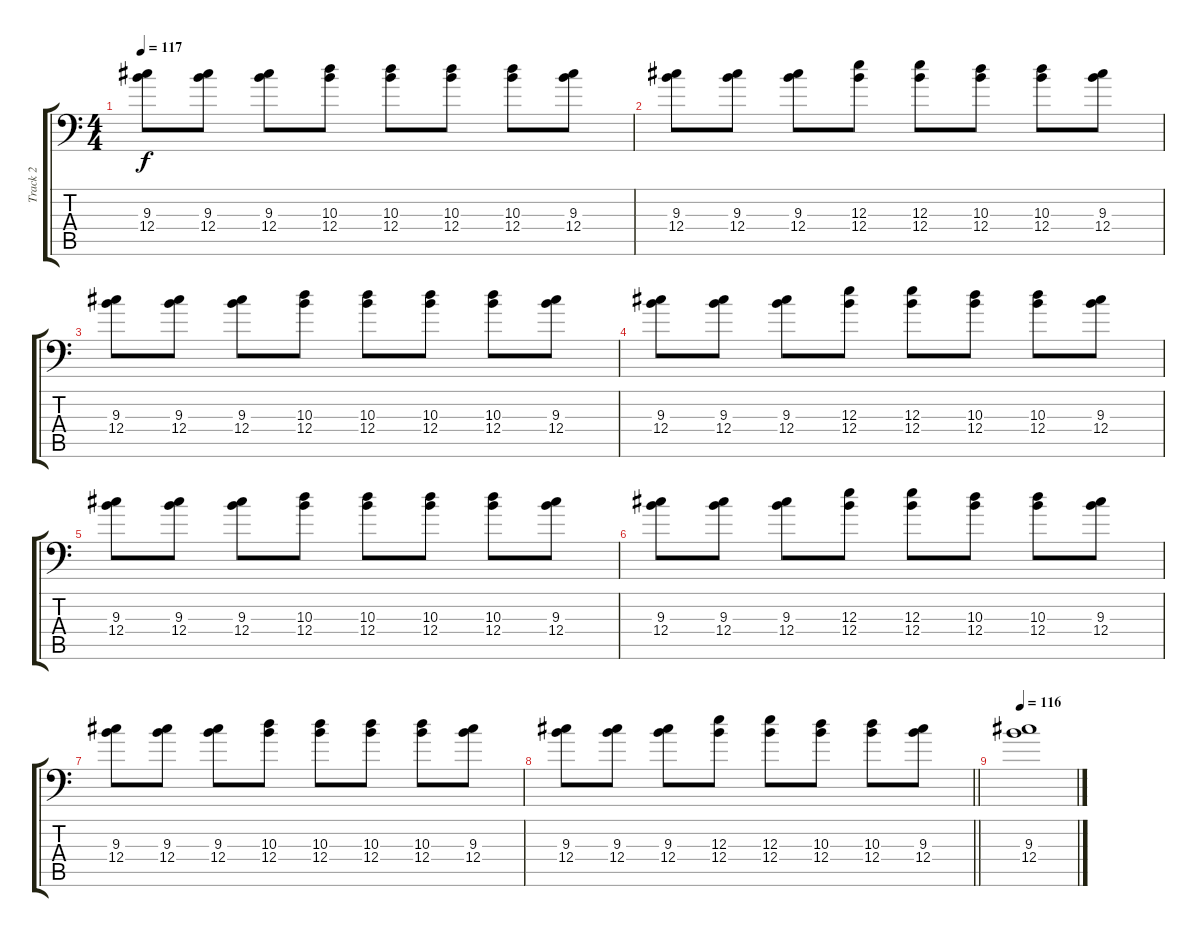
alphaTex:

\track ("Track 2" "Track 2") {instrument distortionguitar}
\staff {score tabs}
\tuning (Db4 Ab3 E3 B2 Gb2 Gb1) {hide}
\ts (4 4)
\section ("" "")
\tempo 117
\clef f4
\ks c
(9.3 12.4).8{dy f} (9.3 12.4).8 (9.3 12.4).8 (10.3 12.4).8 (10.3 12.4).8 (10.3 12.4).8 (10.3 12.4).8 (9.3 12.4).8 |
(9.3 12.4).8 (9.3 12.4).8 (9.3 12.4).8 (12.3 12.4).8 (12.3 12.4).8 (10.3 12.4).8 (10.3 12.4).8 (9.3 12.4).8 |
(9.3 12.4).8 (9.3 12.4).8 (9.3 12.4).8 (10.3 12.4).8 (10.3 12.4).8 (10.3 12.4).8 (10.3 12.4).8 (9.3 12.4).8 |
(9.3 12.4).8 (9.3 12.4).8 (9.3 12.4).8 (12.3 12.4).8 (12.3 12.4).8 (10.3 12.4).8 (10.3 12.4).8 (9.3 12.4).8 |
(9.3 12.4).8 (9.3 12.4).8 (9.3 12.4).8 (10.3 12.4).8 (10.3 12.4).8 (10.3 12.4).8 (10.3 12.4).8 (9.3 12.4).8 |
(9.3 12.4).8 (9.3 12.4).8 (9.3 12.4).8 (12.3 12.4).8 (12.3 12.4).8 (10.3 12.4).8 (10.3 12.4).8 (9.3 12.4).8 |
(9.3 12.4).8 (9.3 12.4).8 (9.3 12.4).8 (10.3 12.4).8 (10.3 12.4).8 (10.3 12.4).8 (10.3 12.4).8 (9.3 12.4).8 |
\barLineRight lightlight
(9.3 12.4).8 (9.3 12.4).8 (9.3 12.4).8 (12.3 12.4).8 (12.3 12.4).8 (10.3 12.4).8 (10.3 12.4).8 (9.3 12.4).8 |
\section ("" "")
\tempo 116
(9.3 12.4).1{volume 0}
